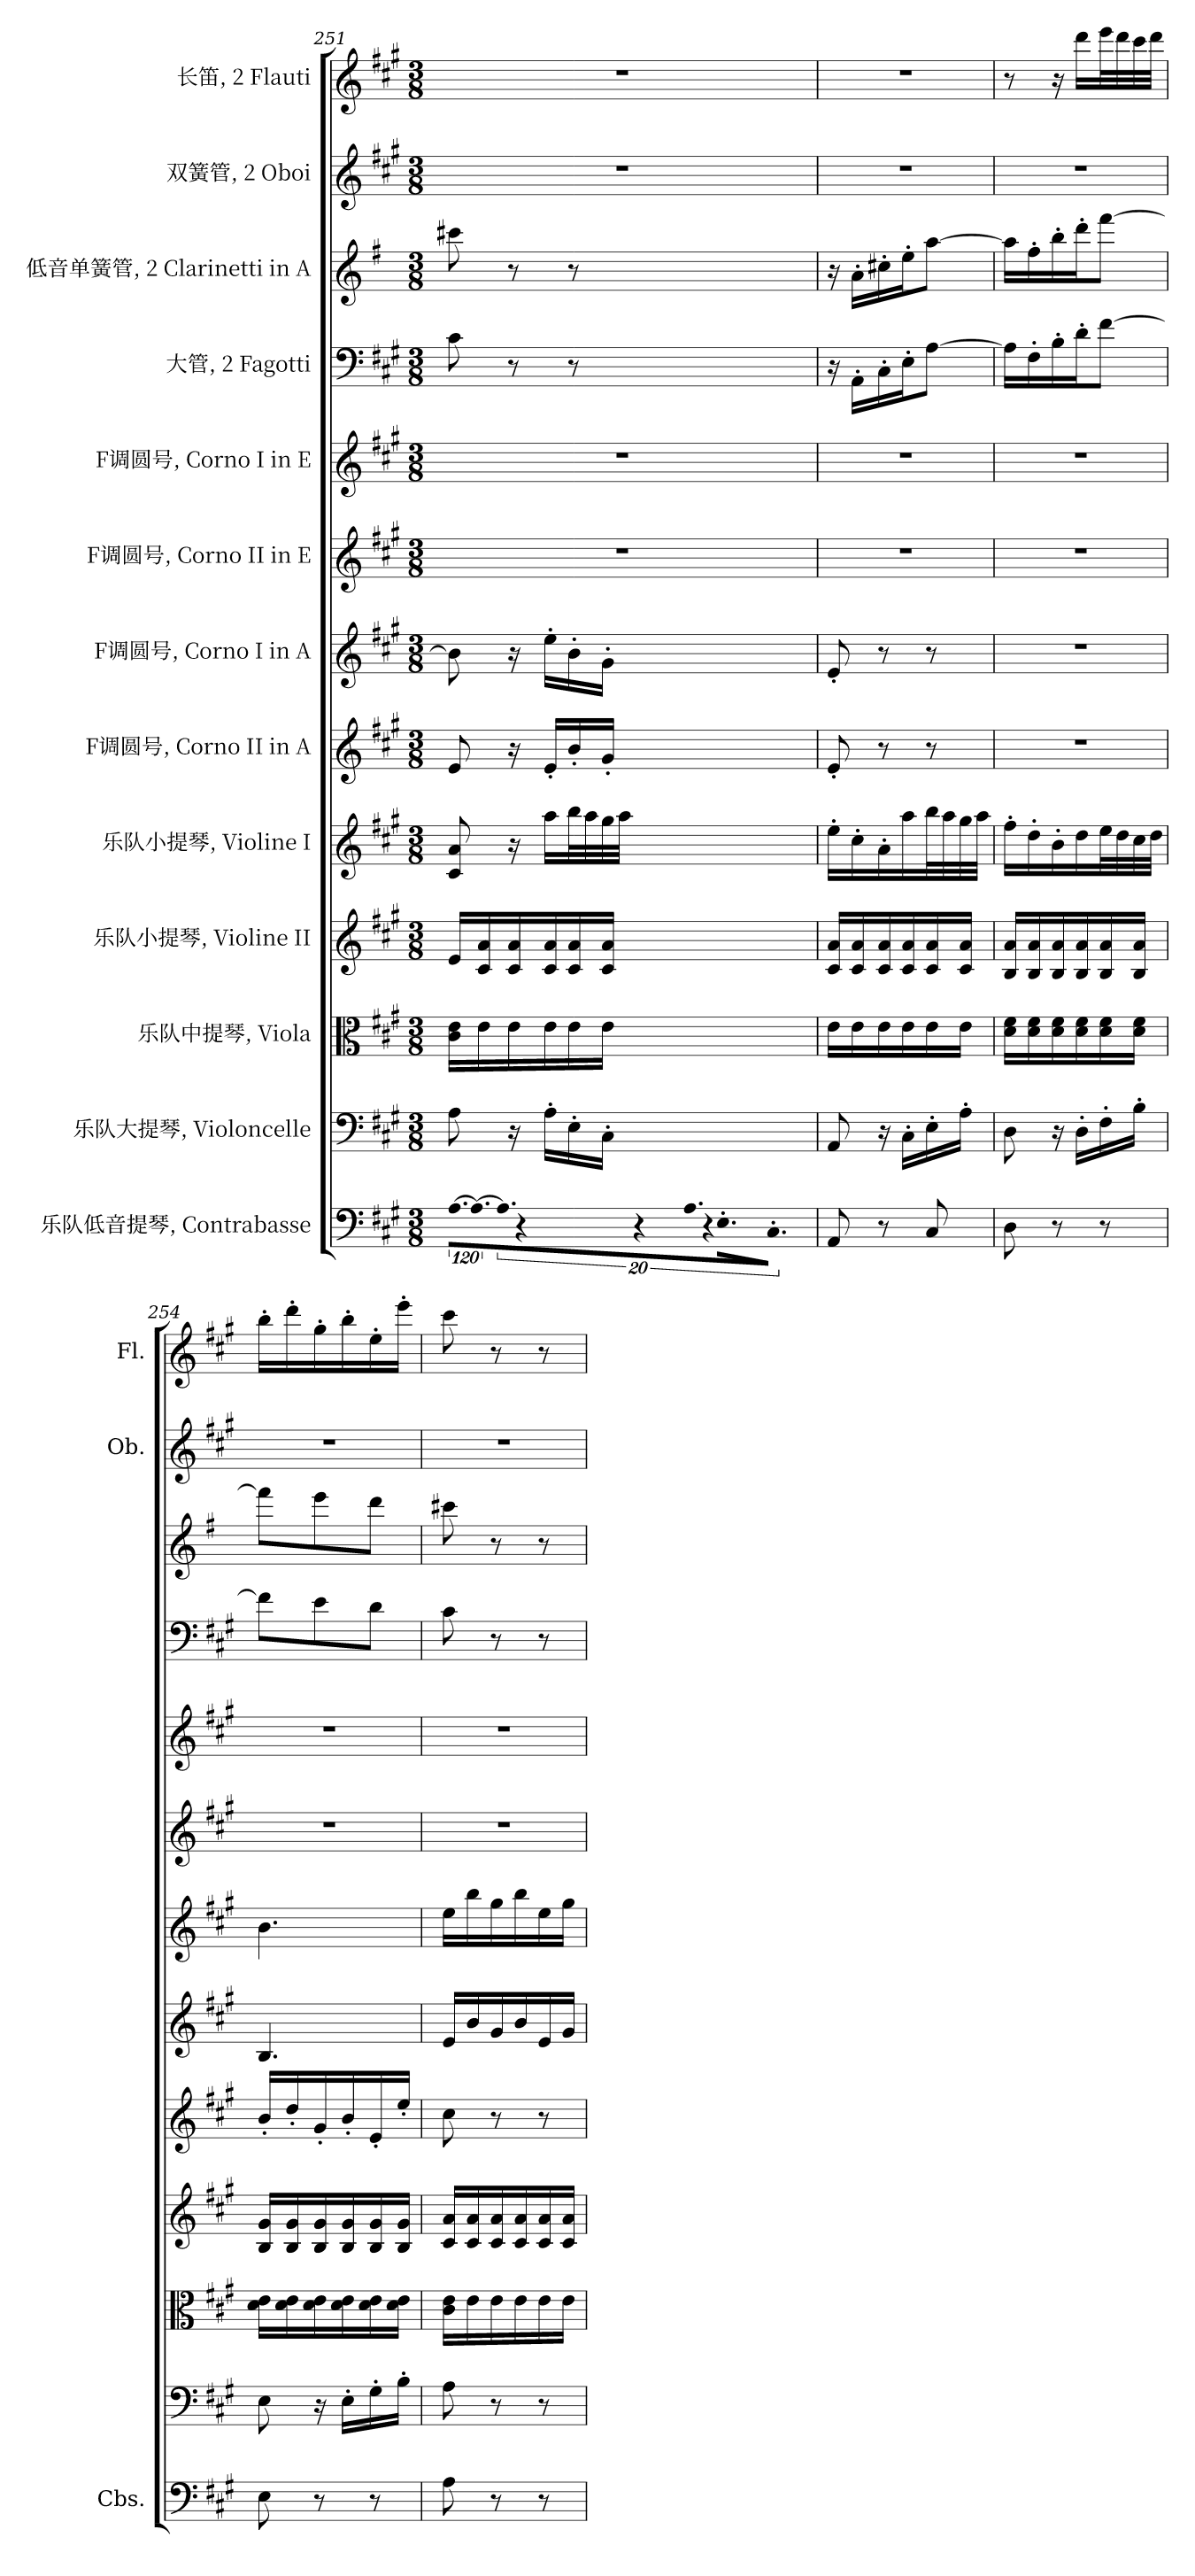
**kern	**kern	**kern	**kern	**kern	**kern	**kern	**kern	**kern	**kern	**kern	**kern	**kern
*part13	*part12	*part11	*part10	*part9	*part8	*part7	*part6	*part5	*part4	*part3	*part2	*part1
*staff13	*staff12	*staff11	*staff10	*staff9	*staff8	*staff7	*staff6	*staff5	*staff4	*staff3	*staff2	*staff1
*I"乐队低音提琴, Contrabasse	*I"乐队大提琴, Violoncelle	*I"乐队中提琴, Viola	*I"乐队小提琴, Violine II	*I"乐队小提琴, Violine I	*I"F调圆号, Corno II in A	*I"F调圆号, Corno I in A	*I"F调圆号, Corno II in E	*I"F调圆号, Corno I in E	*I"大管, 2 Fagotti	*I"低音单簧管, 2 Clarinetti in A	*I"双簧管, 2 Oboi	*I"长笛, 2 Flauti
*I'Cbs.	*	*	*	*	*	*	*	*	*	*	*I'Ob.	*I'Fl.
*clefF4	*clefF4	*clefC3	*clefG2	*clefG2	*clefG2	*clefG2	*clefG2	*clefG2	*clefF4	*clefG2	*clefG2	*clefG2
*ITrd7c12	*	*	*	*	*ITrd4c7	*ITrd4c7	*ITrd4c7	*ITrd4c7	*	*ITrd8c14	*	*
*k[f#c#g#]	*k[f#c#g#]	*k[f#c#g#]	*k[f#c#g#]	*k[f#c#g#]	*k[f#c#]	*k[f#c#]	*k[f#c#]	*k[f#c#]	*k[f#c#g#]	*k[f#]	*k[f#c#g#]	*k[f#c#g#]
*M3/8	*M3/8	*M3/8	*M3/8	*M3/8	*M3/8	*M3/8	*M3/8	*M3/8	*M3/8	*M3/8	*M3/8	*M3/8
*MM38	*MM38	*MM38	*MM38	*MM38	*MM38	*MM38	*MM38	*MM38	*MM38	*MM38	*MM38	*MM38
=251	=251	=251	=251	=251	=251	=251	=251	=251	=251	=251	=251	=251
!LO:N:vis=32.	!	!	!	!	!	!	!	!	!	!	!	!
[1920%103AA\LLL	8A\	16c#\ 16e\LL	16e/LL	8c#/ 8a/	8A/	8e\]	4.r	4.r	8c#\	8cc#X\	4.r	4.r
!LO:N:vis=32.	!	!	!	!	!	!	!	!	!	!	!	!
1920%103AA\_	.	.	.	.	.	.	.	.	.	.	.	.
.	.	16e\	16c#/ 16a/	.	.	.	.	.	.	.	.	.
!LO:N:vis=32.	!	!	!	!	!	!	!	!	!	!	!	!
640%17AA\JJJk]	.	.	.	.	.	.	.	.	.	.	.	.
.	16r	16e\	16c#/ 16a/	16r	16r	16r	.	.	8r	8r	.	.
!LO:N:vis=64.	!	!	!	!	!	!	!	!	!	!	!	!
640%17r	.	.	.	.	.	.	.	.	.	.	.	.
1920ryy	.	.	.	.	.	.	.	.	.	.	.	.
!LO:N:vis=32.	!	!	!	!	!	!	!	!	!	!	!	!
1920%103r	.	.	.	.	.	.	.	.	.	.	.	.
.	16A'\LL	16e\	16c#/ 16a/	16aa\LL	16A'/LL	16a'\LL	.	.	.	.	.	.
!LO:N:vis=32.	!	!	!	!	!	!	!	!	!	!	!	!
640%17AA\	.	.	.	.	.	.	.	.	.	.	.	.
!LO:N:vis=64.	!	!	!	!	!	!	!	!	!	!	!	!
640%17r	.	.	.	.	.	.	.	.	.	.	.	.
.	16E'\	16e\	16c#/ 16a/	32bb\L	16e'/	16e'\	.	.	8r	8r	.	.
!LO:N:vis=32.	!	!	!	!	!	!	!	!	!	!	!	!
1920%103EE'\LLL	.	.	.	.	.	.	.	.	.	.	.	.
.	.	.	.	32aa\	.	.	.	.	.	.	.	.
.	16C#'\JJ	16e\JJ	16c#/ 16a/JJ	32gg#\	16c#'/JJ	16c#'\JJ	.	.	.	.	.	.
!LO:N:vis=32.	!	!	!	!	!	!	!	!	!	!	!	!
1920%103CC#'\JJJ	.	.	.	.	.	.	.	.	.	.	.	.
.	.	.	.	32aa\JJJ	.	.	.	.	.	.	.	.
!!LO:PB:g=z
=252	=252	=252	=252	=252	=252	=252	=252	=252	=252	=252	=252	=252
*	*	*	*	*	*	*	*	*	*	*	*	*MM38
8AAA/	8AA/	16e\LL	16c#/ 16a/LL	16ee'\LL	8A'/	8A'/	4.r	4.r	16r	16r	4.r	4.r
.	.	16e\	16c#/ 16a/	16cc#'\	.	.	.	.	16AA'\LL	16A'\LL	.	.
8r	16r	16e\	16c#/ 16a/	16a'\	8r	8r	.	.	16C#'\	16c#X'\	.	.
.	16C#'\LL	16e\	16c#/ 16a/	16aa\	.	.	.	.	16E'\J	16e'\J	.	.
8CC#/	16E'\	16e\	16c#/ 16a/	32bb\L	8r	8r	.	.	[8A\J	[8a\J	.	.
.	.	.	.	32aa\	.	.	.	.	.	.	.	.
.	16A'\JJ	16e\JJ	16c#/ 16a/JJ	32gg#\	.	.	.	.	.	.	.	.
.	.	.	.	32aa\JJJ	.	.	.	.	.	.	.	.
=253	=253	=253	=253	=253	=253	=253	=253	=253	=253	=253	=253	=253
*	*	*	*	*	*	*	*	*	*	*	*	*MM38
8DD\	8D\	16d\ 16f#\LL	16B/ 16a/LL	16ff#'\LL	4.r	4.r	4.r	4.r	16A\LL]	16a\LL]	4.r	8r
.	.	16d\ 16f#\	16B/ 16a/	16dd'\	.	.	.	.	16F#'\	16f#'\	.	.
*	*	*	*	*	*	*	*	*	*	*	*	*MM40
8r	16r	16d\ 16f#\	16B/ 16a/	16b'\	.	.	.	.	16B'\	16b'\	.	16r
.	16D'\LL	16d\ 16f#\	16B/ 16a/	16dd\	.	.	.	.	16d'\J	16dd'\J	.	16ddd\LL
8r	16F#'\	16d\ 16f#\	16B/ 16a/	32ee\L	.	.	.	.	[8f#\J	[8ff#\J	.	32eee\L
.	.	.	.	32dd\	.	.	.	.	.	.	.	32ddd\
.	16B'\JJ	16d\ 16f#\JJ	16B/ 16a/JJ	32cc#\	.	.	.	.	.	.	.	32ccc#\
.	.	.	.	32dd\JJJ	.	.	.	.	.	.	.	32ddd\JJJ
=254	=254	=254	=254	=254	=254	=254	=254	=254	=254	=254	=254	=254
*	*	*	*	*	*	*	*	*	*	*	*	*MM38
8EE\	8E\	16d\ 16e\LL	16B/ 16g#/LL	16b'/LL	4.E/	4.e\	4.r	4.r	8f#\L]	8ff#\L]	4.r	16bb'\LL
.	.	16d\ 16e\	16B/ 16g#/	16dd'/	.	.	.	.	.	.	.	16ddd'\
*	*	*	*	*	*	*	*	*	*	*	*	*MM40
8r	16r	16d\ 16e\	16B/ 16g#/	16g#'/	.	.	.	.	8e\	8ee\	.	16gg#'\
.	16E'\LL	16d\ 16e\	16B/ 16g#/	16b'/	.	.	.	.	.	.	.	16bb'\
8r	16G#'\	16d\ 16e\	16B/ 16g#/	16e'/	.	.	.	.	8d\J	8dd\J	.	16ee'\
.	16B'\JJ	16d\ 16e\JJ	16B/ 16g#/JJ	16ee'/JJ	.	.	.	.	.	.	.	16eee'\JJ
=255	=255	=255	=255	=255	=255	=255	=255	=255	=255	=255	=255	=255
*	*	*	*	*	*	*	*	*	*	*	*	*MM38
8AA\	8A\	16c#\ 16e\LL	16c#/ 16a/LL	8cc#\	16A/LL	16a\LL	4.r	4.r	8c#\	8cc#X\	4.r	8ccc#\
.	.	16e\	16c#/ 16a/	.	16e/	16ee\	.	.	.	.	.	.
*	*	*	*	*	*	*	*	*	*	*	*	*MM40
8r	8r	16e\	16c#/ 16a/	8r	16c#/	16cc#\	.	.	8r	8r	.	8r
.	.	16e\	16c#/ 16a/	.	16e/	16ee\	.	.	.	.	.	.
8r	8r	16e\	16c#/ 16a/	8r	16A/	16a\	.	.	8r	8r	.	8r
.	.	16e\JJ	16c#/ 16a/JJ	.	16c#/JJ	16cc#\JJ	.	.	.	.	.	.
=	=	=	=	=	=	=	=	=	=	=	=	=
*-	*-	*-	*-	*-	*-	*-	*-	*-	*-	*-	*-	*-
